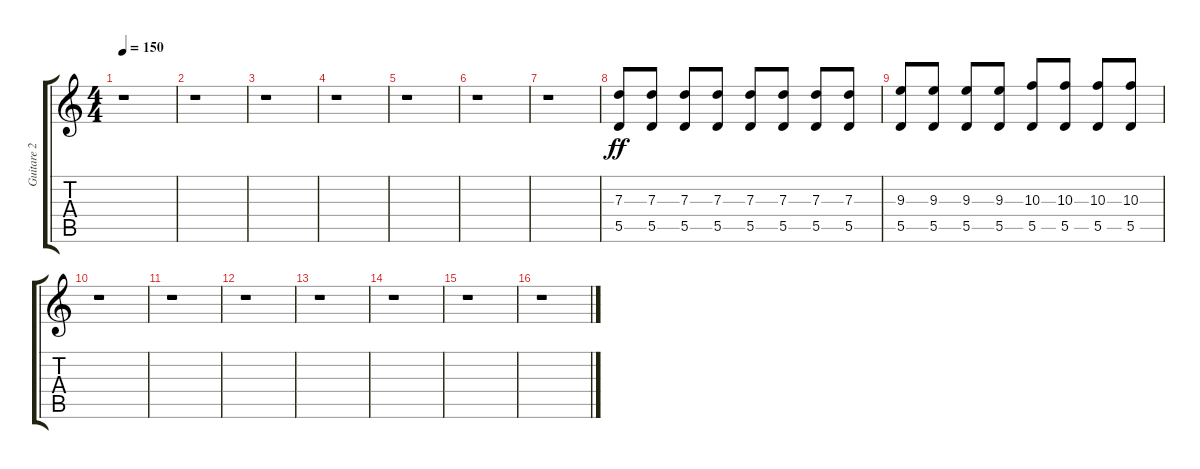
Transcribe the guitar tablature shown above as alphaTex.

\track ("Guitare 2" "Guitare 2") {instrument overdrivenguitar}
\staff {score tabs}
\tuning (E4 B3 G3 D3 A2 E2) {hide}
\ts (4 4)
\tempo 150
\clef g2
\ks c
r.1{dy ff} |
r.1 |
r.1 |
r.1 |
r.1 |
r.1 |
r.1 |
(7.3 5.5).8 (7.3 5.5).8 (7.3 5.5).8 (7.3 5.5).8 (7.3 5.5).8 (7.3 5.5).8 (7.3 5.5).8 (7.3 5.5).8 |
(9.3 5.5).8 (9.3 5.5).8 (9.3 5.5).8 (9.3 5.5).8 (10.3 5.5).8 (10.3 5.5).8 (10.3 5.5).8 (10.3 5.5).8 |
r.1 |
r.1 |
r.1 |
r.1 |
r.1 |
r.1 |
r.1
